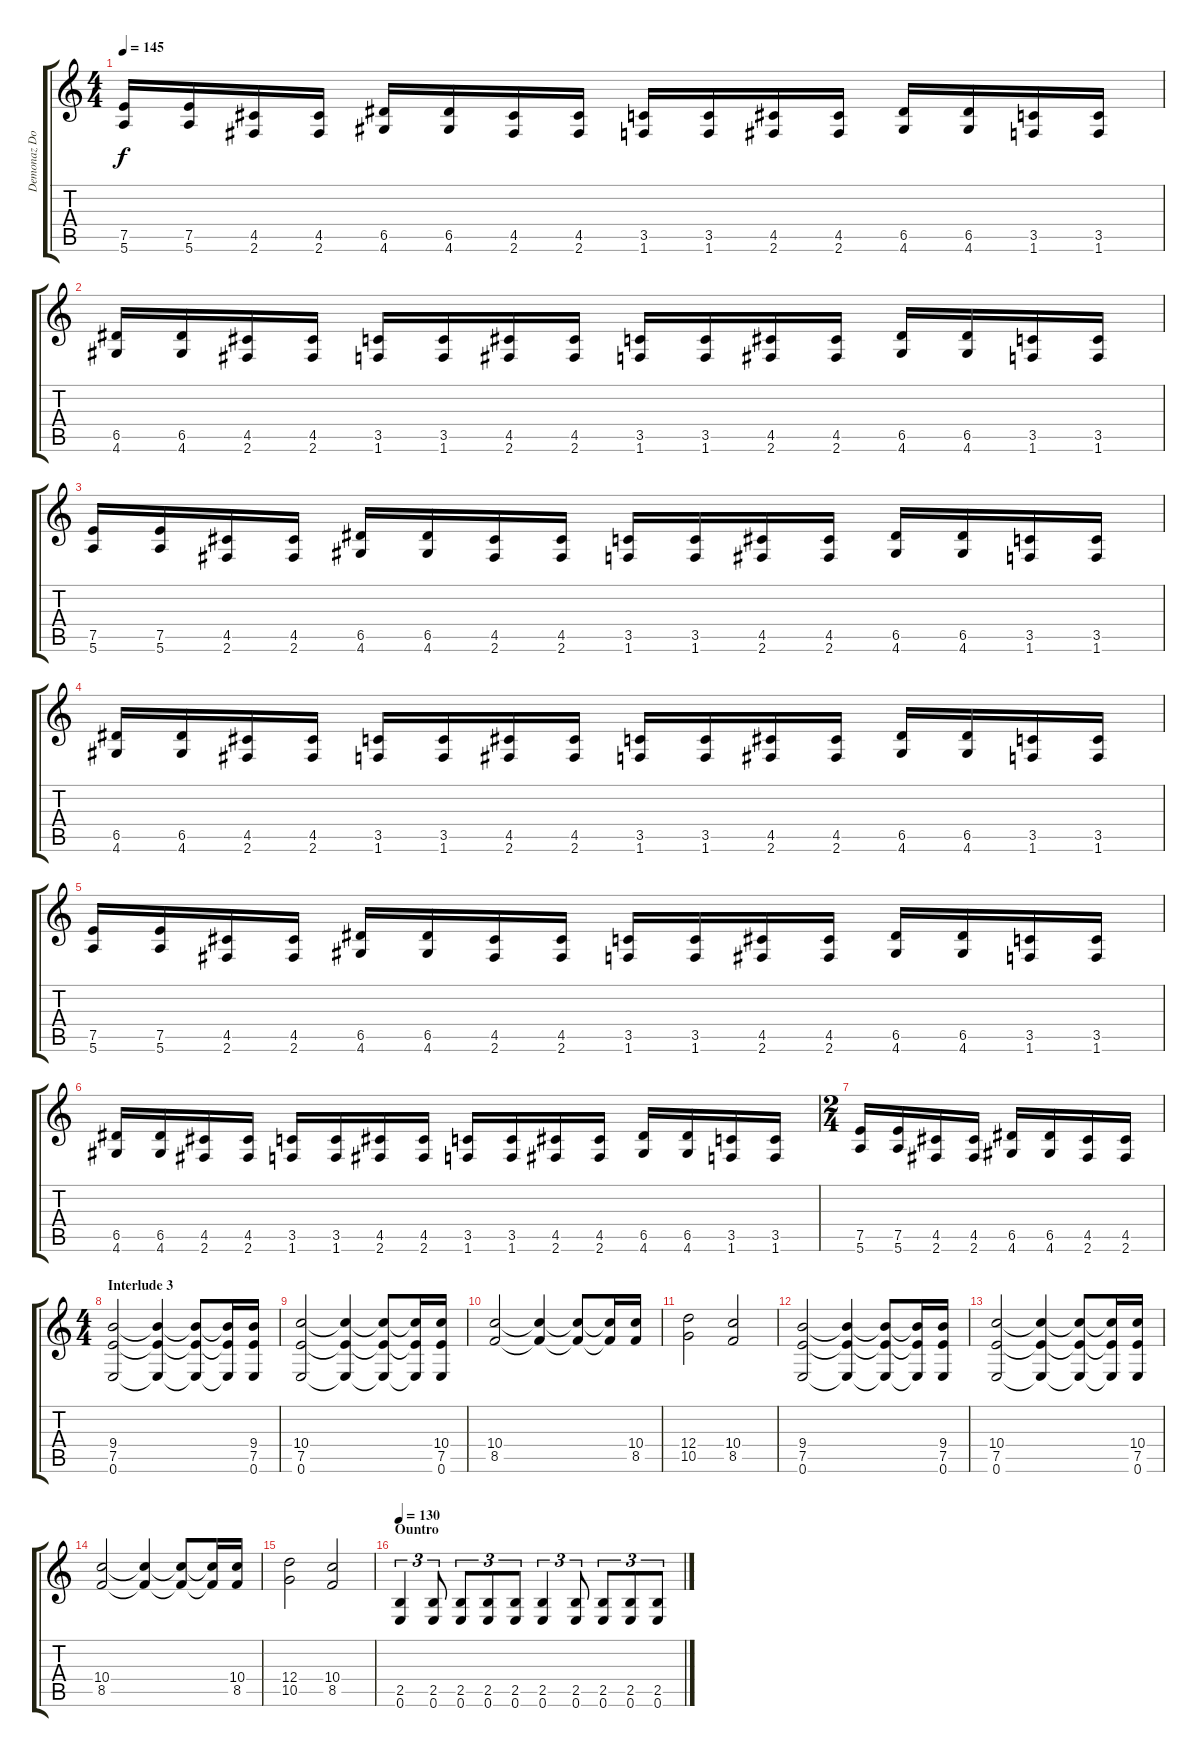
\track ("Demonaz Doom Occulta" "Demonaz Do") {instrument distortionguitar}
\staff {score tabs}
\tuning (E4 B3 G3 D3 A2 E2) {hide}
\ts (4 4)
\tempo 145
\clef g2
\ks c
(7.5 5.6).16{dy f} (7.5 5.6).16 (4.5 2.6).16 (4.5 2.6).16 (6.5 4.6).16 (6.5 4.6).16 (4.5 2.6).16 (4.5 2.6).16 (3.5 1.6).16 (3.5 1.6).16 (4.5 2.6).16 (4.5 2.6).16 (6.5 4.6).16 (6.5 4.6).16 (3.5 1.6).16 (3.5 1.6).16 |
(6.5 4.6).16 (6.5 4.6).16 (4.5 2.6).16 (4.5 2.6).16 (3.5 1.6).16 (3.5 1.6).16 (4.5 2.6).16 (4.5 2.6).16 (3.5 1.6).16 (3.5 1.6).16 (4.5 2.6).16 (4.5 2.6).16 (6.5 4.6).16 (6.5 4.6).16 (3.5 1.6).16 (3.5 1.6).16 |
(7.5 5.6).16 (7.5 5.6).16 (4.5 2.6).16 (4.5 2.6).16 (6.5 4.6).16 (6.5 4.6).16 (4.5 2.6).16 (4.5 2.6).16 (3.5 1.6).16 (3.5 1.6).16 (4.5 2.6).16 (4.5 2.6).16 (6.5 4.6).16 (6.5 4.6).16 (3.5 1.6).16 (3.5 1.6).16 |
(6.5 4.6).16 (6.5 4.6).16 (4.5 2.6).16 (4.5 2.6).16 (3.5 1.6).16 (3.5 1.6).16 (4.5 2.6).16 (4.5 2.6).16 (3.5 1.6).16 (3.5 1.6).16 (4.5 2.6).16 (4.5 2.6).16 (6.5 4.6).16 (6.5 4.6).16 (3.5 1.6).16 (3.5 1.6).16 |
(7.5 5.6).16 (7.5 5.6).16 (4.5 2.6).16 (4.5 2.6).16 (6.5 4.6).16 (6.5 4.6).16 (4.5 2.6).16 (4.5 2.6).16 (3.5 1.6).16 (3.5 1.6).16 (4.5 2.6).16 (4.5 2.6).16 (6.5 4.6).16 (6.5 4.6).16 (3.5 1.6).16 (3.5 1.6).16 |
(6.5 4.6).16 (6.5 4.6).16 (4.5 2.6).16 (4.5 2.6).16 (3.5 1.6).16 (3.5 1.6).16 (4.5 2.6).16 (4.5 2.6).16 (3.5 1.6).16 (3.5 1.6).16 (4.5 2.6).16 (4.5 2.6).16 (6.5 4.6).16 (6.5 4.6).16 (3.5 1.6).16 (3.5 1.6).16 |
\ts (2 4)
(7.5 5.6).16 (7.5 5.6).16 (4.5 2.6).16 (4.5 2.6).16 (6.5 4.6).16 (6.5 4.6).16 (4.5 2.6).16 (4.5 2.6).16 |
\ts (4 4)
\section ("" "Interlude 3 ")
(9.4 7.5 0.6).2 (9.4{t} 7.5{t} 0.6{t}).4 (9.4{t} 7.5{t} 0.6{t}).8 (9.4{t} 7.5{t} 0.6{t}).16 (9.4 7.5 0.6).16 |
(10.4 7.5 0.6).2 (10.4{t} 7.5{t} 0.6{t}).4 (10.4{t} 7.5{t} 0.6{t}).8 (10.4{t} 7.5{t} 0.6{t}).16 (10.4 7.5 0.6).16 |
(10.4 8.5).2 (10.4{t} 8.5{t}).4 (10.4{t} 8.5{t}).8 (10.4{t} 8.5{t}).16 (10.4 8.5).16 |
(12.4 10.5).2 (10.4 8.5).2 |
(9.4 7.5 0.6).2 (9.4{t} 7.5{t} 0.6{t}).4 (9.4{t} 7.5{t} 0.6{t}).8 (9.4{t} 7.5{t} 0.6{t}).16 (9.4 7.5 0.6).16 |
(10.4 7.5 0.6).2 (10.4{t} 7.5{t} 0.6{t}).4 (10.4{t} 7.5{t} 0.6{t}).8 (10.4{t} 7.5{t} 0.6{t}).16 (10.4 7.5 0.6).16 |
(10.4 8.5).2 (10.4{t} 8.5{t}).4 (10.4{t} 8.5{t}).8 (10.4{t} 8.5{t}).16 (10.4 8.5).16 |
(12.4 10.5).2 (10.4 8.5).2 |
\section ("" "Ountro")
\tempo 130
(2.5 0.6).4{tu (3 2)} (2.5 0.6).8{tu (3 2)} (2.5 0.6).8{tu (3 2)} (2.5 0.6).8{tu (3 2)} (2.5 0.6).8{tu (3 2)} (2.5 0.6).4{tu (3 2)} (2.5 0.6).8{tu (3 2)} (2.5 0.6).8{tu (3 2)} (2.5 0.6).8{tu (3 2)} (2.5 0.6).8{tu (3 2)}
